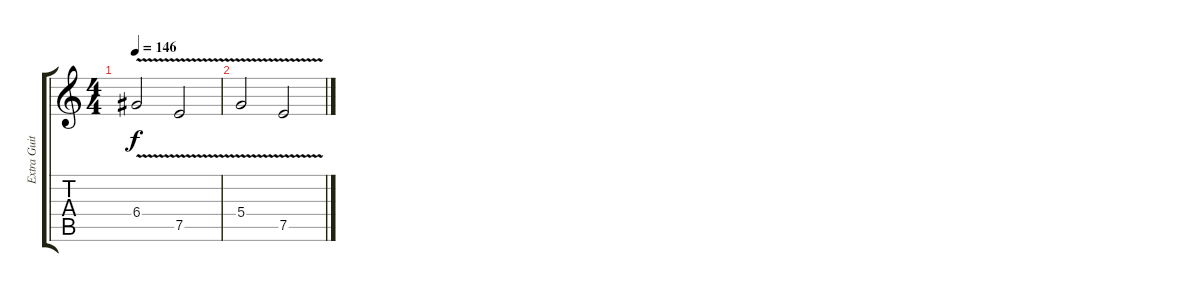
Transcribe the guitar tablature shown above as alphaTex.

\track ("Extra Guitar" "Extra Guit") {instrument distortionguitar}
\staff {score tabs}
\tuning (E4 B3 G3 D3 A2 D2) {hide}
\ts (4 4)
\tempo 146
\clef g2
\ks c
6.4{v}.2{dy f} 7.5{v}.2 |
5.4{v}.2 7.5{v}.2
